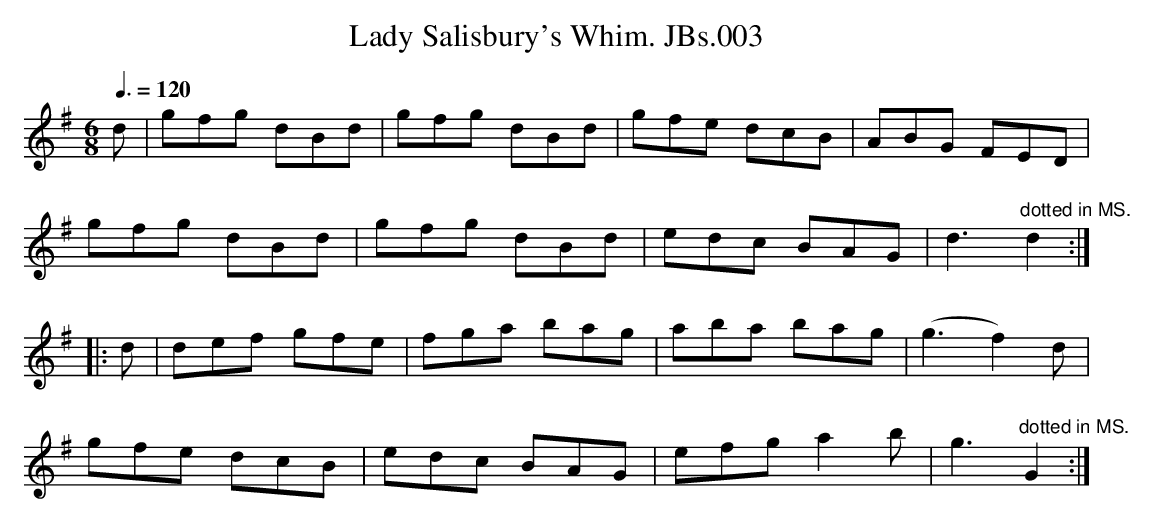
X:1
T:Lady Salisbury's Whim. JBs.003
L:1/8
M:6/8
Q:3/8=120
K:G
d|gfg dBd|gfg dBd|gfe dcB|ABG FED|!
gfg dBd|gfg dBd|edc BAG|d3"dotted in MS."d2:|!
|:d|def gfe|fga bag|aba bag|(g3f2)d|!
gfe dcB|edc BAG|efg a2b|g3"dotted in MS."G2:|
